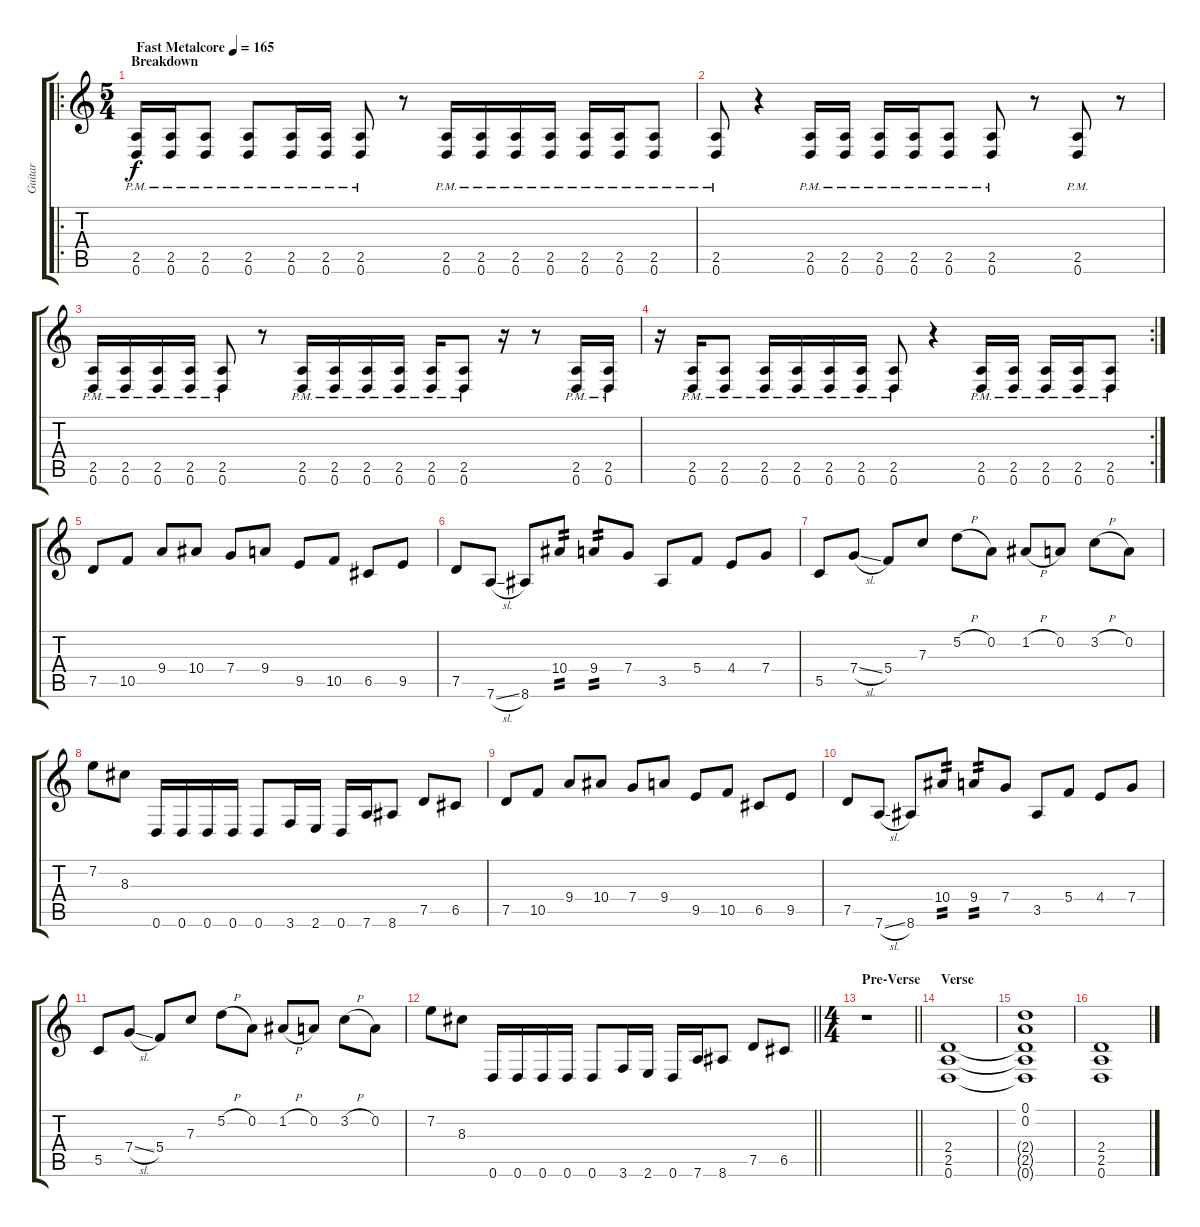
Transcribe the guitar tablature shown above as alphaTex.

\track ("Guitar" "Guitar") {instrument distortionguitar}
\staff {score tabs}
\tuning (D4 A3 F3 C3 G2 D2) {hide}
\ro
\ts (5 4)
\section ("" "Breakdown")
\tempo (165 "Fast Metalcore")
\clef g2
\ks c
(2.5{pm} 0.6{pm}).16{dy f volume 13 instrument distortionguitar} (2.5{pm} 0.6{pm}).16 (2.5{pm} 0.6{pm}).8 (2.5{pm} 0.6{pm}).8 (2.5{pm} 0.6{pm}).16 (2.5{pm} 0.6{pm}).16 (2.5{pm} 0.6{pm}).8 r.8 (2.5{pm} 0.6{pm}).16 (2.5{pm} 0.6{pm}).16 (2.5{pm} 0.6{pm}).16 (2.5{pm} 0.6{pm}).16 (2.5{pm} 0.6{pm}).16 (2.5{pm} 0.6{pm}).16 (2.5{pm} 0.6{pm}).8 |
(2.5{pm} 0.6{pm}).8 r.4 (2.5{pm} 0.6{pm}).16 (2.5{pm} 0.6{pm}).16 (2.5{pm} 0.6{pm}).16 (2.5{pm} 0.6{pm}).16 (2.5{pm} 0.6{pm}).8 (2.5{pm} 0.6{pm}).8 r.8 (2.5{pm} 0.6{pm}).8 r.8 |
(2.5{pm} 0.6{pm}).16 (2.5{pm} 0.6{pm}).16 (2.5{pm} 0.6{pm}).16 (2.5{pm} 0.6{pm}).16 (2.5{pm} 0.6{pm}).8 r.8 (2.5{pm} 0.6{pm}).16 (2.5{pm} 0.6{pm}).16 (2.5{pm} 0.6{pm}).16 (2.5{pm} 0.6{pm}).16 (2.5{pm} 0.6{pm}).16 (2.5{pm} 0.6{pm}).8 r.16 r.8 (2.5{pm} 0.6{pm}).16 (2.5{pm} 0.6{pm}).16 |
\rc 2
r.16 (2.5{pm} 0.6{pm}).16 (2.5{pm} 0.6{pm}).8 (2.5{pm} 0.6{pm}).16 (2.5{pm} 0.6{pm}).16 (2.5{pm} 0.6{pm}).16 (2.5{pm} 0.6{pm}).16 (2.5{pm} 0.6{pm}).8 r.4 (2.5{pm} 0.6{pm}).16 (2.5{pm} 0.6{pm}).16 (2.5{pm} 0.6{pm}).16 (2.5{pm} 0.6{pm}).16 (2.5{pm} 0.6{pm}).8 |
7.5.8 10.5.8 9.4.8 10.4.8 7.4.8 9.4.8 9.5.8 10.5.8 6.5.8 9.5.8 |
7.5.8 7.6{sl}.8 8.6.8 10.4.8{tp 2} 9.4.8{tp 2} 7.4.8 3.5.8 5.4.8 4.4.8 7.4.8 |
5.5.8 7.4{sl}.8 5.4.8 7.3.8 5.2{h}.8 0.2.8 1.2{h}.8 0.2.8 3.2{h}.8 0.2.8 |
7.2.8 8.3.8 0.6.16 0.6.16 0.6.16 0.6.16 0.6.8 3.6.16 2.6.16 0.6.16 7.6.16 8.6.8 7.5.8 6.5.8 |
7.5.8 10.5.8 9.4.8 10.4.8 7.4.8 9.4.8 9.5.8 10.5.8 6.5.8 9.5.8 |
7.5.8 7.6{sl}.8 8.6.8 10.4.8{tp 2} 9.4.8{tp 2} 7.4.8 3.5.8 5.4.8 4.4.8 7.4.8 |
5.5.8 7.4{sl}.8 5.4.8 7.3.8 5.2{h}.8 0.2.8 1.2{h}.8 0.2.8 3.2{h}.8 0.2.8 |
\barLineRight lightlight
7.2.8 8.3.8 0.6.16 0.6.16 0.6.16 0.6.16 0.6.8 3.6.16 2.6.16 0.6.16 7.6.16 8.6.8 7.5.8 6.5.8 |
\ts (4 4)
\section ("" "Pre-Verse")
\barLineRight lightlight
r.1 |
\section ("" "Verse")
(2.4 2.5 0.6).1{volume 12} |
(0.1 0.2 2.4{t} 2.5{t} 0.6{t}).1 |
(2.4 2.5 0.6).1
